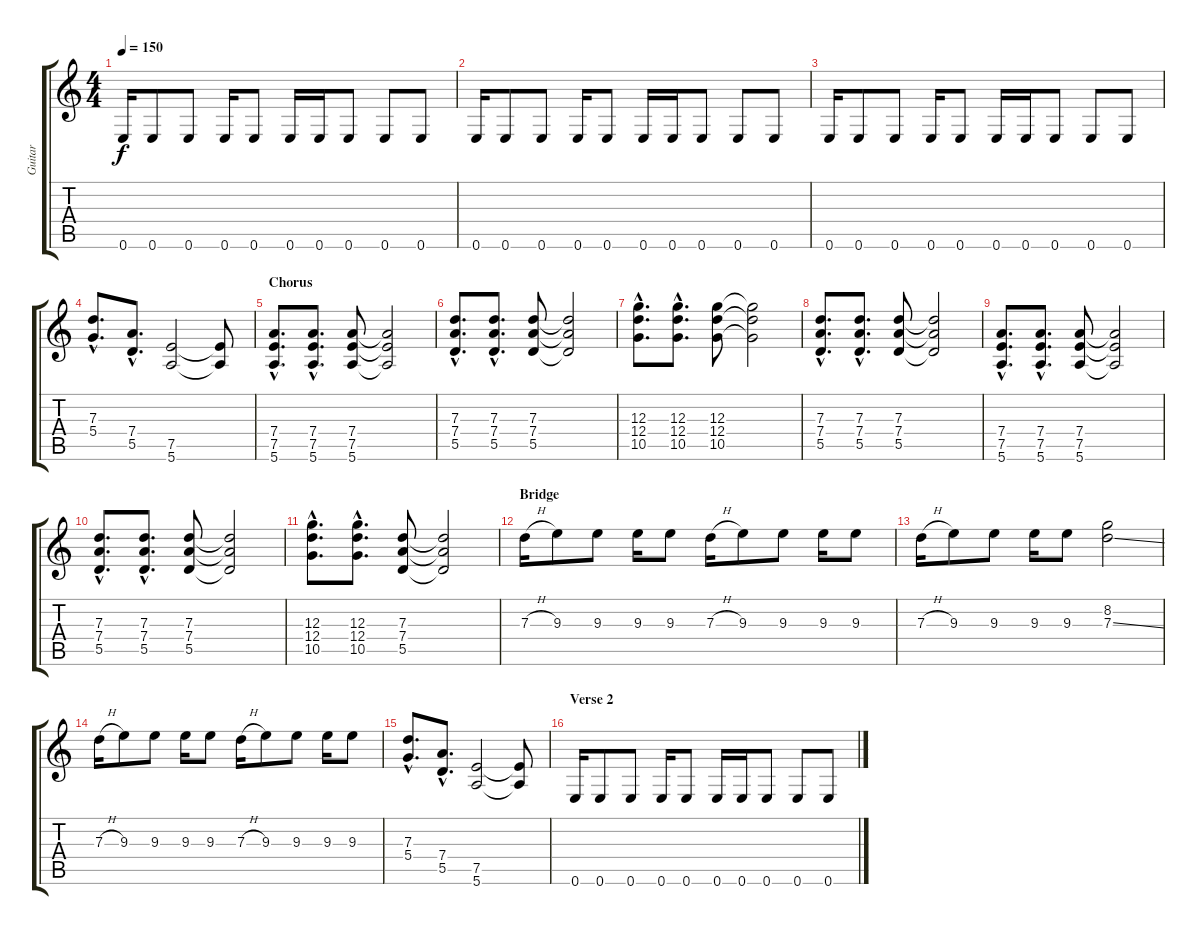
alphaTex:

\track ("Guitar" "Guitar") {instrument overdrivenguitar}
\staff {score tabs}
\tuning (E4 B3 G3 D3 A2 E2) {hide}
\ts (4 4)
\tempo 150
\clef g2
\ks c
0.6.16{dy f} 0.6.8 0.6.8 0.6.16 0.6.8 0.6.16 0.6.16 0.6.8 0.6.8 0.6.8 |
0.6.16 0.6.8 0.6.8 0.6.16 0.6.8 0.6.16 0.6.16 0.6.8 0.6.8 0.6.8 |
0.6.16 0.6.8 0.6.8 0.6.16 0.6.8 0.6.16 0.6.16 0.6.8 0.6.8 0.6.8 |
(7.3{hac} 5.4{hac}).8{d} (7.4{hac} 5.5{hac}).8{d} (7.5 5.6).2 (7.5{t} 5.6{t}).8 |
\section ("" "Chorus")
(7.4{hac} 7.5{hac} 5.6{hac}).8{d} (7.4{hac} 7.5{hac} 5.6{hac}).8{d} (7.4 7.5 5.6).8 (7.4{t} 7.5{t} 5.6{t}).2 |
(7.3{hac} 7.4{hac} 5.5{hac}).8{d} (7.3{hac} 7.4{hac} 5.5{hac}).8{d} (7.3 7.4 5.5).8 (7.3{t} 7.4{t} 5.5{t}).2 |
(12.3{hac} 12.4{hac} 10.5{hac}).8{d} (12.3{hac} 12.4{hac} 10.5{hac}).8{d} (12.3 12.4 10.5).8 (12.3{t} 12.4{t} 10.5{t}).2 |
(7.3{hac} 7.4{hac} 5.5{hac}).8{d} (7.3{hac} 7.4{hac} 5.5{hac}).8{d} (7.3 7.4 5.5).8 (7.3{t} 7.4{t} 5.5{t}).2 |
(7.4{hac} 7.5{hac} 5.6{hac}).8{d} (7.4{hac} 7.5{hac} 5.6{hac}).8{d} (7.4 7.5 5.6).8 (7.4{t} 7.5{t} 5.6{t}).2 |
(7.3{hac} 7.4{hac} 5.5{hac}).8{d} (7.3{hac} 7.4{hac} 5.5{hac}).8{d} (7.3 7.4 5.5).8 (7.3{t} 7.4{t} 5.5{t}).2 |
(12.3{hac} 12.4{hac} 10.5{hac}).8{d} (12.3{hac} 12.4{hac} 10.5{hac}).8{d} (7.3 7.4 5.5).8 (7.3{t} 7.4{t} 5.5{t}).2 |
\section ("" "Bridge")
7.3{h}.16 9.3.8 9.3.8 9.3.16 9.3.8 7.3{h}.16 9.3.8 9.3.8 9.3.16 9.3.8 |
7.3{h}.16 9.3.8 9.3.8 9.3.16 9.3.8 (8.2 7.3{ss}).2 |
7.3{h}.16 9.3.8 9.3.8 9.3.16 9.3.8 7.3{h}.16 9.3.8 9.3.8 9.3.16 9.3.8 |
(7.3{hac} 5.4{hac}).8{d} (7.4{hac} 5.5{hac}).8{d} (7.5 5.6).2 (7.5{t} 5.6{t}).8 |
\section ("" "Verse 2")
0.6.16 0.6.8 0.6.8 0.6.16 0.6.8 0.6.16 0.6.16 0.6.8 0.6.8 0.6.8
